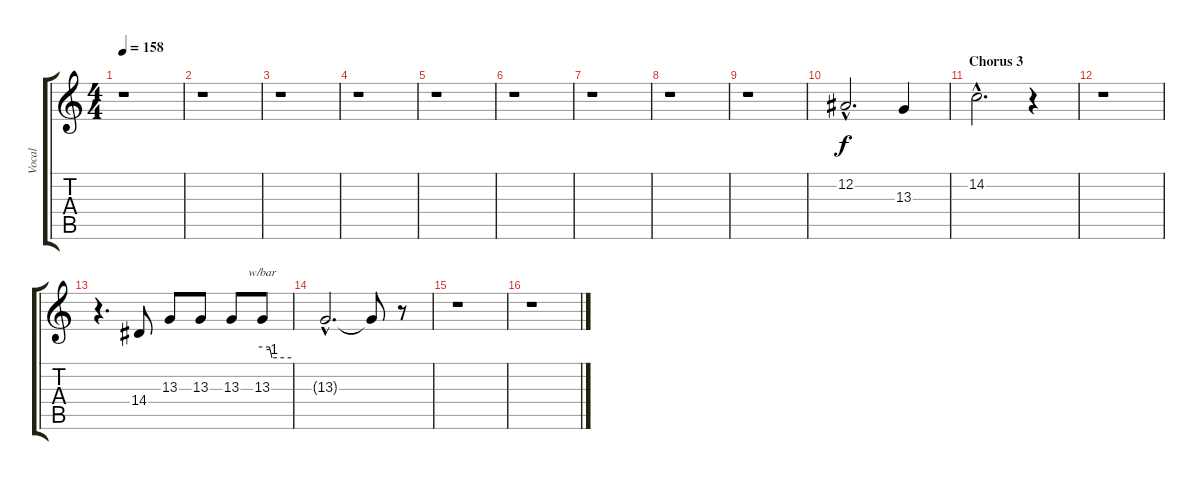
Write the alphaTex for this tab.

\track ("Vocal" "Vocal") {instrument viola}
\staff {score tabs}
\tuning (Eb4 Bb3 Gb3 Db3 Ab2 Eb2) {hide}
\ts (4 4)
\tempo 158
\clef g2
\ks c
r.1{dy f} |
r.1 |
r.1 |
r.1 |
r.1 |
r.1 |
r.1 |
r.1 |
r.1 |
12.2{hac}.2{d} 13.3.4 |
\section ("" "Chorus 3")
14.2{hac}.2{d} r.4 |
r.1 |
r.4{d} 14.4.8 13.3.8 13.3.8 13.3.8 13.3.8{tbe (custom default 0 0 15 0 20 -4 60 -4)} |
13.3{hac t}.2{d} 13.3{t}.8{volume 0} r.8 |
r.1{volume 14} |
r.1
